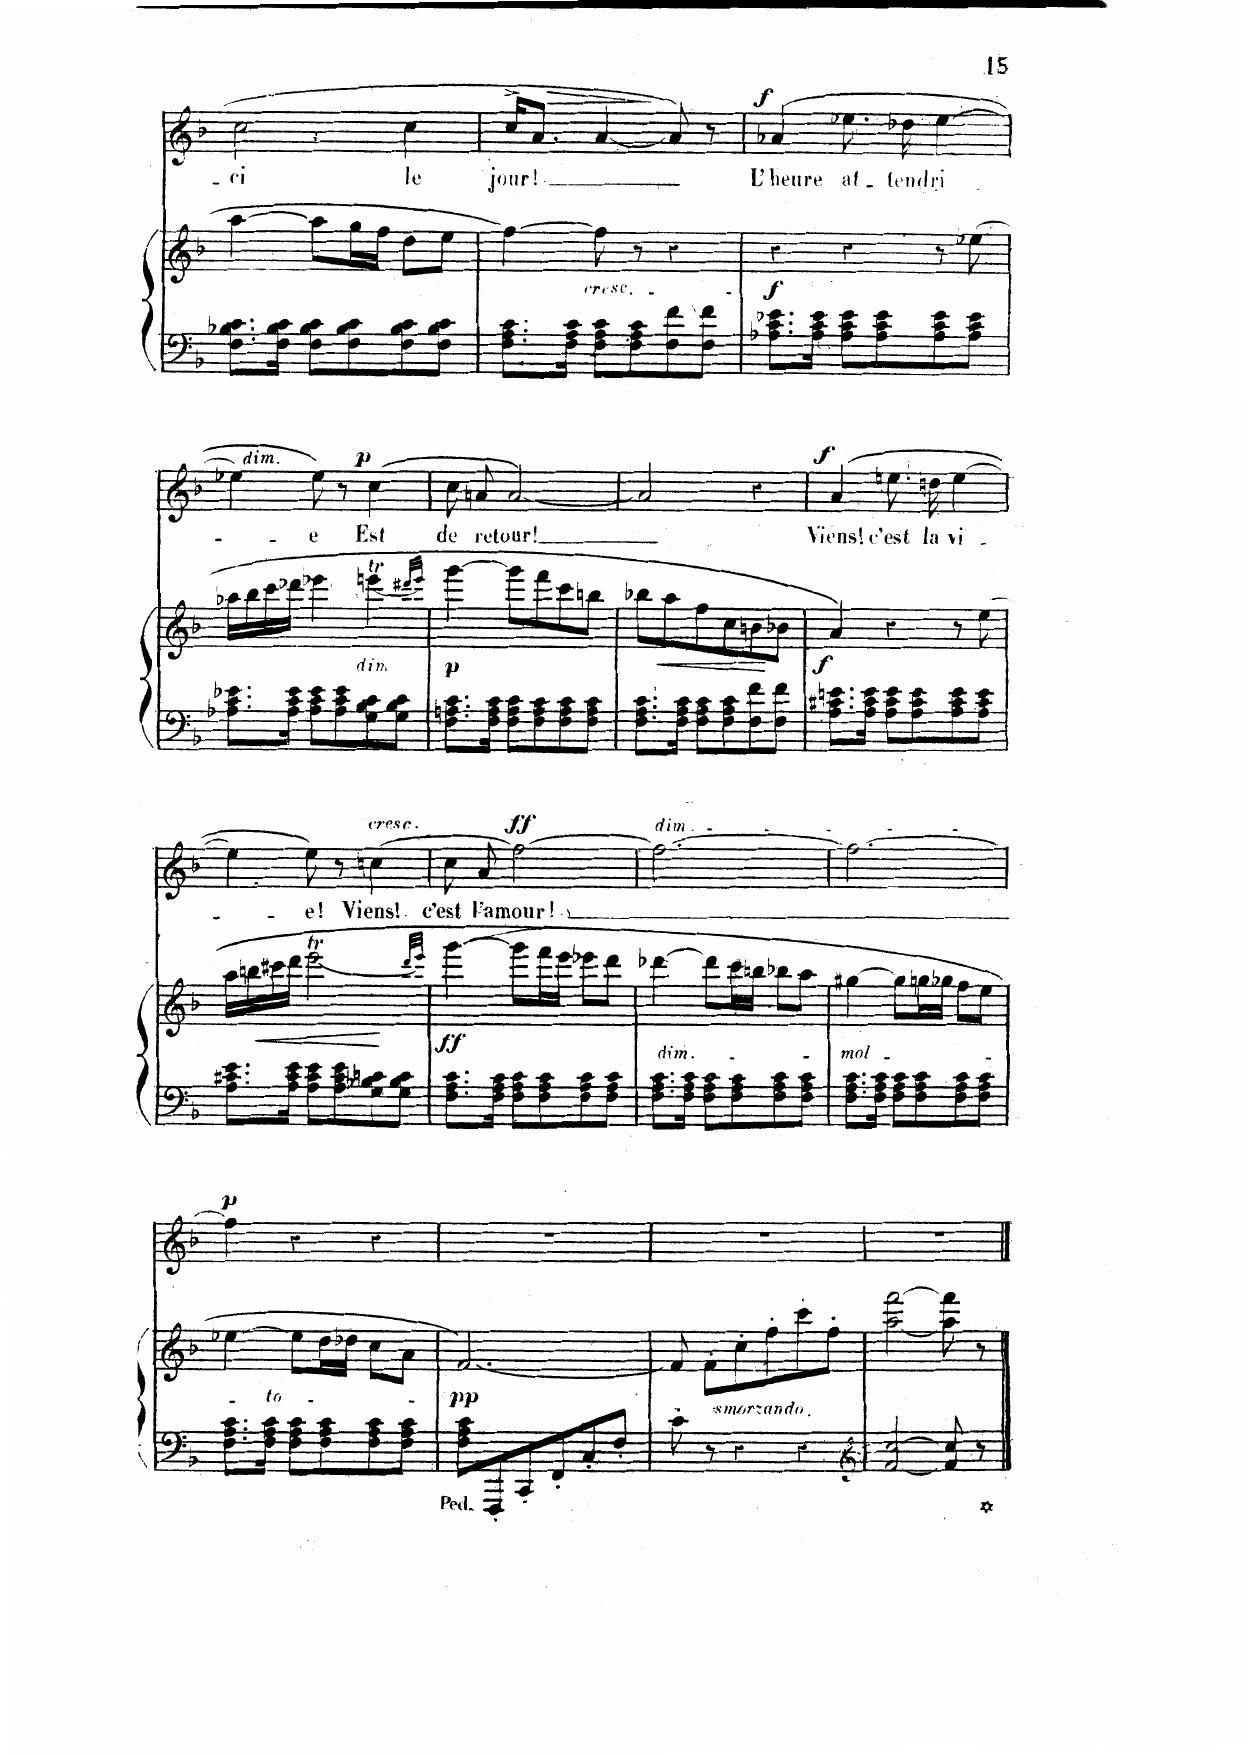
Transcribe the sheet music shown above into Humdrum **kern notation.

**kern	**kern	**dynam	**kern	**text	**dynam
*part2	*part2	*part2	*part1	*part1	*part1
*staff3	*staff2	*staff2/3	*staff1	*staff1	*staff1
*I"Piano	*	*	*I"Chant Voice	*	*
*I'Pno	*	*	*	*	*
*clefF4	*clefG2	*	*clefG2	*	*
*k[b-]	*k[b-]	*	*k[b-]	*	*
*M3/4	*M3/4	*	*M3/4	*	*
=107	=107	=107	=107	=107	=107
8.F\ 8.B-X\ 8.c\L	[4aa\	.	2cc\	-– ci	.
16F\ 16B-\ 16c\Jk	.	.	.	.	.
8F\ 8B-\ 8c\L	8aa\L]	.	.	.	.
8F\ 8B-\ 8c\	16gg\L	.	.	.	.
.	16ff\JJ	.	.	.	.
8F\ 8B-\ 8c\	8dd\L	.	4cc\	le	.
8F\ 8B-\ 8c\J	8ee\J	.	.	.	.
=108	=108	=108	=108	=108	=108
8.F\ 8.A\ 8.c\L	[4ff\	.	16cc^>/KL	jour!	.
!	!	!	!	!	!LO:HP:b
.	.	.	[8.a/J	.	>
16F\ 16A\ 16c\Jk	.	.	.	.	.
!	!LO:TX:b:i:t=cresc.	!	!	!	!
8F\ 8A\ 8c\L	8ff\]	.	4a/_	.	.
8F\ 8A\ 8c\	8r	.	.	.	.
8F\ 8f\	4r	.	8a/]	.	]
8F\ 8f\J	.	.	8r	.	.
=109	=109	=109	=109	=109	=109
!	!	!LO:DY:b	!	!	!LO:DY:a
8.A-X\ 8.c\ 8.e-X\L	4r	f	(4a-X/	L’heure	f
16A-\ 16c\ 16e-\Jk	.	.	.	.	.
8A-\ 8c\ 8e-\L	4r	.	8.ee-X\	at-	.
8A-\ 8c\ 8e-\	.	.	.	.	.
.	.	.	16dd-X\	-ten-	.
8A-\ 8c\ 8e-\	8r	.	[4ee-\	-dri-	.
8A-\ 8c\ 8e-\J	(8ee-X\	.	.	.	.
=110	=110	=110	=110	=110	=110
!	!	!	!LO:TX:a:i:t=dim.	!	!
8.A-X\ 8.c\ 8.e-X\L	16aa-X\LL	.	4ee-X\]	.	.
.	16bb-\	.	.	.	.
.	16ccc\	.	.	.	.
16A-\ 16c\ 16e-\Jk	16ddd-X\JJ	.	.	.	.
8A-\ 8c\ 8e-\L	4eee-X\	.	8ee-\)	-e	.
8A-\ 8c\ 8e-\	.	.	8r	.	.
!	!LO:TX:b:i:t=dim.	!	!	!	!
!	!	!	!	!	!LO:DY:a
8G\ 8B-\ 8c\	(<4eeent\	.	(4cc\	Est	p
8G\ 8B-\ 8c\J	.	.	.	.	.
.	32qddd#X/LLL	.	.	.	.
.	32qeee/JJJ)	.	.	.	.
=111	=111	=111	=111	=111	=111
!	!	!LO:DY:b	!	!	!
8.F\ 8.An\ 8.c\L	[4ggg\	p	8cc\	de	.
.	.	.	8an/	re-	.
16F\ 16A\ 16c\Jk	.	.	.	.	.
8F\ 8A\ 8c\L	8ggg\L]	.	[2a/)	-tour!	.
8F\ 8A\ 8c\	8fff\	.	.	.	.
8F\ 8A\ 8c\	8ccc\	.	.	.	.
8F\ 8A\ 8c\J	8bbn\J	.	.	.	.
=112	=112	=112	=112	=112	=112
!	!	!LO:HP:b	!	!	!
8.F\ 8.A\ 8.c\L	8bb-X\L	<	2a/]	.	.
.	8aa\	.	.	.	.
16F\ 16A\ 16c\Jk	.	.	.	.	.
8F\ 8A\ 8c\L	8ff\	.	.	.	.
8F\ 8A\ 8c\	8cc\	.	.	.	.
8F\ 8f\	8bn\	.	4r	.	.
8F\ 8f\J	8b-X\J	[	.	.	.
=113	=113	=113	=113	=113	=113
!	!	!LO:DY:b	!	!	!LO:DY:a
8.A\ 8.c#X\ 8.en\L	4a/)	f	(4a/	Viens!	f
16A\ 16c#\ 16e\Jk	.	.	.	.	.
8A\ 8c#\ 8e\L	4r	.	8.een\	c’est	.
8A\ 8c#\ 8e\	.	.	.	.	.
.	.	.	16ddn\	la	.
8A\ 8c#\ 8e\	8r	.	[4ee\	vi-	.
8A\ 8c#\ 8e\J	(8ee\	.	.	.	.
=114	=114	=114	=114	=114	=114
8.A\ 8.c#X\ 8.e\L	16aa\LL	.	4ee\]	.	.
.	16bbn\	.	.	.	.
!	!	!LO:HP:b	!	!	!
.	16ccc#X\	<	.	.	.
16A\ 16c#\ 16e\Jk	16ddd\JJ	.	.	.	.
8A\ 8c#\ 8e\L	(<2eeet\	.	8ee\)	-e!	.
8A\ 8c#\ 8e\	.	.	8r	.	.
!	!	!	!LO:TX:a:i:t=cresc.	!	!
8G\ 8B-X\ 8cn\	.	.	(4ccn\	Viens!	.
8G\ 8B-\ 8c\J	.	.	.	.	.
.	32qddd/LLL	.	.	.	.
.	32qeee/JJJ)	.	.	.	.
.	.	[	.	.	.
=115	=115	=115	=115	=115	=115
!	!	!LO:DY:b	!	!	!
8.F\ 8.A\ 8.c\L	[4ggg\	ff	8cc\	c’est	.
.	.	.	8a/	l’a-	.
16F\ 16A\ 16c\Jk	.	.	.	.	.
!	!	!	!	!	!LO:DY:a
8F\ 8A\ 8c\L	8ggg\L]	.	[2ff\)	-mour!	ff
8F\ 8A\ 8c\	16fff\L	.	.	.	.
.	16eee\JJ	.	.	.	.
8F\ 8A\ 8c\	8eee-X\L	.	.	.	.
8F\ 8A\ 8c\J	8ddd\J	.	.	.	.
=116	=116	=116	=116	=116	=116
!	!	!	!LO:TX:a:i:t=dim.	!	!
!	!LO:TX:b:i:t=dim. molto	!	!	!	!
8.F\ 8.A\ 8.c\L	[4ddd-X\	.	2.ff\_	.	.
16F\ 16A\ 16c\Jk	.	.	.	.	.
8F\ 8A\ 8c\L	8ddd-\L]	.	.	.	.
8F\ 8A\ 8c\	16ccc\L	.	.	.	.
.	16bbn\JJ	.	.	.	.
8F\ 8A\ 8c\	8bb-X\L	.	.	.	.
8F\ 8A\ 8c\J	8aa\J	.	.	.	.
=117	=117	=117	=117	=117	=117
8.F\ 8.A\ 8.c\L	[4gg#X\	.	2.ff\_	.	.
16F\ 16A\ 16c\Jk	.	.	.	.	.
8F\ 8A\ 8c\L	8gg#\L]	.	.	.	.
8F\ 8A\ 8c\	16ggn\L	.	.	.	.
.	16gg-X\JJ	.	.	.	.
8F\ 8A\ 8c\	8ff\L	.	.	.	.
8F\ 8A\ 8c\J	8ee\J	.	.	.	.
=118	=118	=118	=118	=118	=118
!	!	!	!	!	!LO:DY:a
8.F\ 8.A\ 8.c\L	[4ee-X\	.	4ff\]	.	p
16F\ 16A\ 16c\Jk	.	.	.	.	.
8F\ 8A\ 8c\L	8ee-\L]	.	4r	.	.
8F\ 8A\ 8c\	16dd\L	.	.	.	.
.	16dd-X\JJ	.	.	.	.
8F\ 8A\ 8c\	8cc\L	.	4r	.	.
8F\ 8A\ 8c\J	8a\J	.	.	.	.
=119	=119	=119	=119	=119	=119
!	!	!LO:DY:b	!	!	!
8F\ 8A\ 8c\L	[2.f/)	pp	2.r	.	.
8FFF'/	.	.	.	.	.
8CC'/	.	.	.	.	.
8FF'/	.	.	.	.	.
8C'/	.	.	.	.	.
8F'/J	.	.	.	.	.
=120	=120	=120	=120	=120	=120
8c'\	8f/]	.	2.r	.	.
!	!LO:TX:b:i:t=smorzando.	!	!	!	!
8r	8f'\L	.	.	.	.
4r	8cc'\	.	.	.	.
.	8ff'\	.	.	.	.
4r	8ccc'\	.	.	.	.
.	8ff'\J	.	.	.	.
=121	=121	=121	=121	=121	=121
*clefG2	*	*	*	*	*
[2f/ [2cc/	[2aa\ [2fff\	.	2.r	.	.
8f/] 8cc/]	8aa\] 8fff\]	.	.	.	.
8r	8r	.	.	.	.
==	==	==	==	==	==
*-	*-	*-	*-	*-	*-
